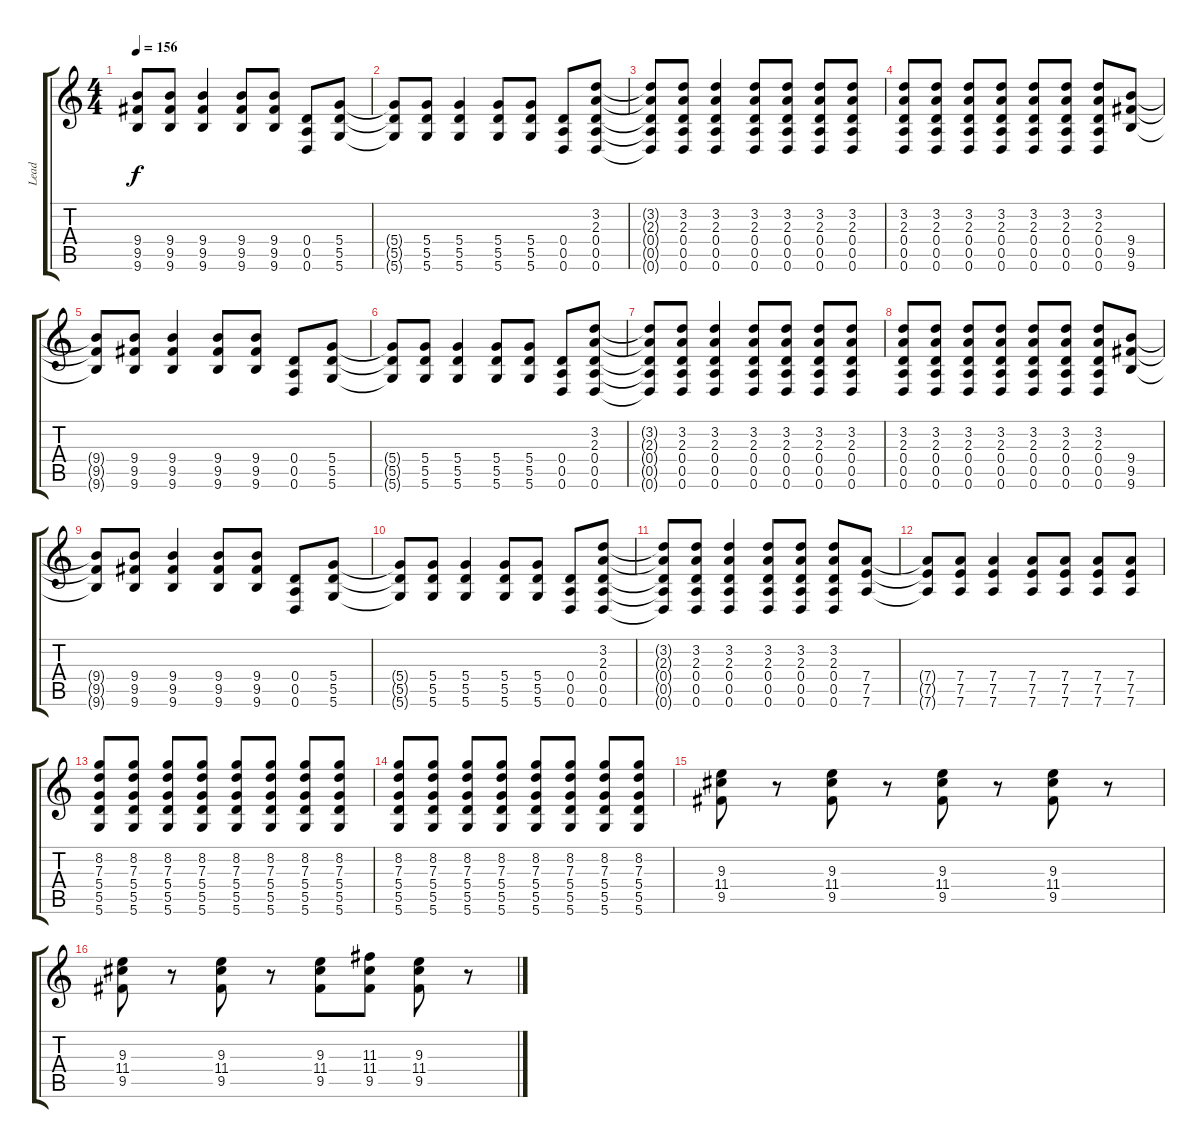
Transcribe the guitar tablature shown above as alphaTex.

\track ("Lead" "Lead") {instrument distortionguitar}
\staff {score tabs}
\tuning (E4 B3 G3 D3 A2 D2) {hide}
\ts (4 4)
\tempo 156
\clef g2
\ks c
(9.4{t} 9.5{t} 9.6{t}).8{dy f} (9.4 9.5 9.6).8 (9.4 9.5 9.6).4 (9.4 9.5 9.6).8 (9.4 9.5 9.6).8 (0.4 0.5 0.6).8 (5.4 5.5 5.6).8 |
(5.4{t} 5.5{t} 5.6{t}).8 (5.4 5.5 5.6).8 (5.4 5.5 5.6).4 (5.4 5.5 5.6).8 (5.4 5.5 5.6).8 (0.4 0.5 0.6).8 (3.2 2.3 0.4 0.5 0.6).8 |
(3.2{t} 2.3{t} 0.4{t} 0.5{t} 0.6{t}).8 (3.2 2.3 0.4 0.5 0.6).8 (3.2 2.3 0.4 0.5 0.6).4 (3.2 2.3 0.4 0.5 0.6).8 (3.2 2.3 0.4 0.5 0.6).8 (3.2 2.3 0.4 0.5 0.6).8 (3.2 2.3 0.4 0.5 0.6).8 |
(3.2 2.3 0.4 0.5 0.6).8 (3.2 2.3 0.4 0.5 0.6).8 (3.2 2.3 0.4 0.5 0.6).8 (3.2 2.3 0.4 0.5 0.6).8 (3.2 2.3 0.4 0.5 0.6).8 (3.2 2.3 0.4 0.5 0.6).8 (3.2 2.3 0.4 0.5 0.6).8 (9.4 9.5 9.6).8 |
(9.4{t} 9.5{t} 9.6{t}).8 (9.4 9.5 9.6).8 (9.4 9.5 9.6).4 (9.4 9.5 9.6).8 (9.4 9.5 9.6).8 (0.4 0.5 0.6).8 (5.4 5.5 5.6).8 |
(5.4{t} 5.5{t} 5.6{t}).8 (5.4 5.5 5.6).8 (5.4 5.5 5.6).4 (5.4 5.5 5.6).8 (5.4 5.5 5.6).8 (0.4 0.5 0.6).8 (3.2 2.3 0.4 0.5 0.6).8 |
(3.2{t} 2.3{t} 0.4{t} 0.5{t} 0.6{t}).8 (3.2 2.3 0.4 0.5 0.6).8 (3.2 2.3 0.4 0.5 0.6).4 (3.2 2.3 0.4 0.5 0.6).8 (3.2 2.3 0.4 0.5 0.6).8 (3.2 2.3 0.4 0.5 0.6).8 (3.2 2.3 0.4 0.5 0.6).8 |
(3.2 2.3 0.4 0.5 0.6).8 (3.2 2.3 0.4 0.5 0.6).8 (3.2 2.3 0.4 0.5 0.6).8 (3.2 2.3 0.4 0.5 0.6).8 (3.2 2.3 0.4 0.5 0.6).8 (3.2 2.3 0.4 0.5 0.6).8 (3.2 2.3 0.4 0.5 0.6).8 (9.4 9.5 9.6).8 |
(9.4{t} 9.5{t} 9.6{t}).8 (9.4 9.5 9.6).8 (9.4 9.5 9.6).4 (9.4 9.5 9.6).8 (9.4 9.5 9.6).8 (0.4 0.5 0.6).8 (5.4 5.5 5.6).8 |
(5.4{t} 5.5{t} 5.6{t}).8 (5.4 5.5 5.6).8 (5.4 5.5 5.6).4 (5.4 5.5 5.6).8 (5.4 5.5 5.6).8 (0.4 0.5 0.6).8 (3.2 2.3 0.4 0.5 0.6).8 |
(3.2{t} 2.3{t} 0.4{t} 0.5{t} 0.6{t}).8 (3.2 2.3 0.4 0.5 0.6).8 (3.2 2.3 0.4 0.5 0.6).4 (3.2 2.3 0.4 0.5 0.6).8 (3.2 2.3 0.4 0.5 0.6).8 (3.2 2.3 0.4 0.5 0.6).8 (7.4 7.5 7.6).8 |
(7.4{t} 7.5{t} 7.6{t}).8 (7.4 7.5 7.6).8 (7.4 7.5 7.6).4 (7.4 7.5 7.6).8 (7.4 7.5 7.6).8 (7.4 7.5 7.6).8 (7.4 7.5 7.6).8 |
(8.2 7.3 5.4 5.5 5.6).8 (8.2 7.3 5.4 5.5 5.6).8 (8.2 7.3 5.4 5.5 5.6).8 (8.2 7.3 5.4 5.5 5.6).8 (8.2 7.3 5.4 5.5 5.6).8 (8.2 7.3 5.4 5.5 5.6).8 (8.2 7.3 5.4 5.5 5.6).8 (8.2 7.3 5.4 5.5 5.6).8 |
(8.2 7.3 5.4 5.5 5.6).8 (8.2 7.3 5.4 5.5 5.6).8 (8.2 7.3 5.4 5.5 5.6).8 (8.2 7.3 5.4 5.5 5.6).8 (8.2 7.3 5.4 5.5 5.6).8 (8.2 7.3 5.4 5.5 5.6).8 (8.2 7.3 5.4 5.5 5.6).8 (8.2 7.3 5.4 5.5 5.6).8 |
(9.3 11.4 9.5).8 r.8 (9.3 11.4 9.5).8 r.8 (9.3 11.4 9.5).8 r.8 (9.3 11.4 9.5).8 r.8 |
(9.3 11.4 9.5).8 r.8 (9.3 11.4 9.5).8 r.8 (9.3 11.4 9.5).8 (11.3 11.4 9.5).8 (9.3 11.4 9.5).8 r.8
